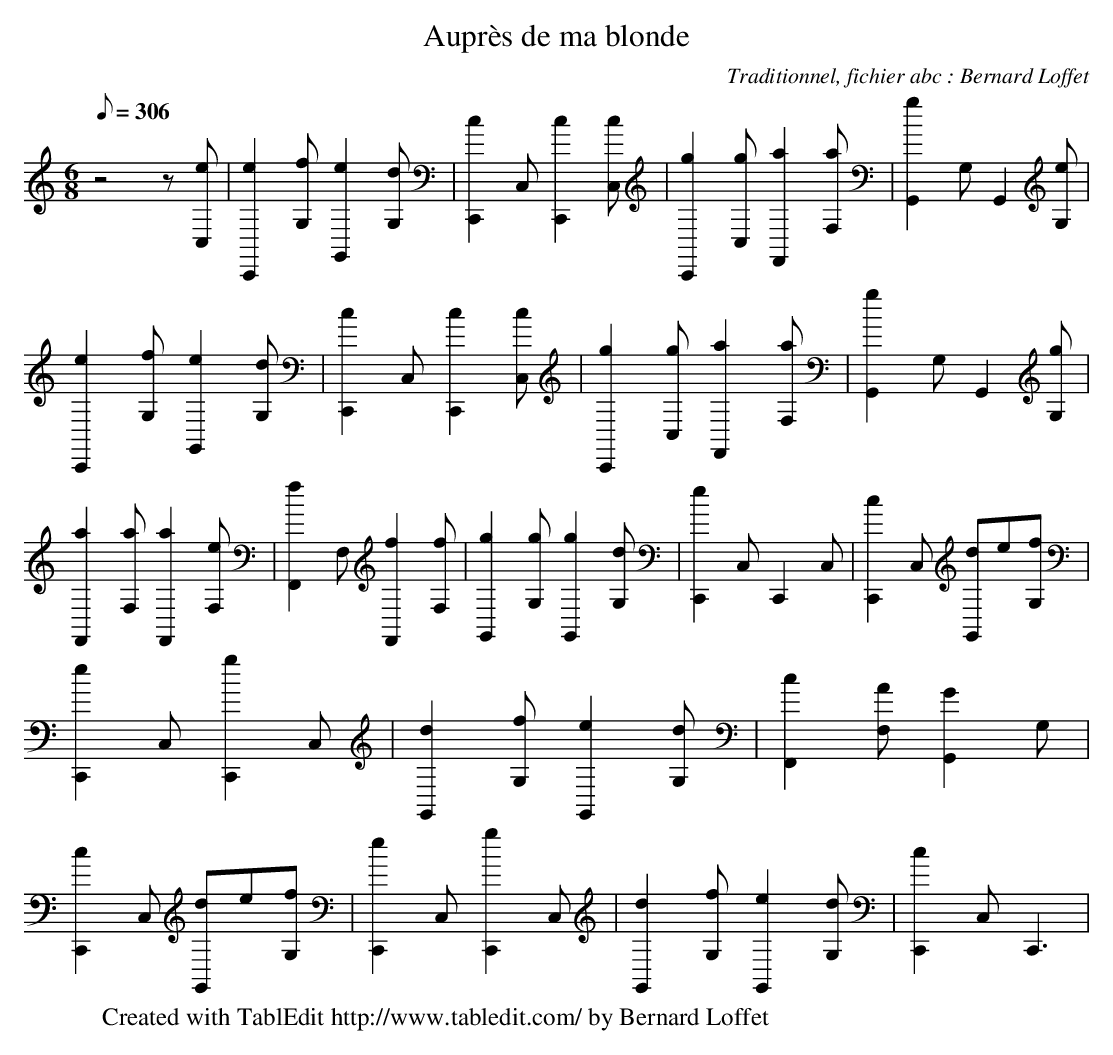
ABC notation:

X:1
T:Auprès de ma blonde
C:Traditionnel, fichier abc : Bernard Loffet
L:1/8
Q:306
M:6/8
K:C
 z4z[eC,] | [e2C,,2][fG,] [e2G,,2][dG,] | [c2C,,2]C, [c2C,,2][cC,] | [g2C,,2][gC,] [a2F,,2][aF,] | \
 [g2G,,2]G, G,,2[eG,] | [e2C,,2][fG,] [e2G,,2][dG,] | [c2C,,2]C, [c2C,,2][cC,] | [g2C,,2][gC,] [a2F,,2][aF,] | \
 [g2G,,2]G, G,,2[gG,] | [a2F,,2][aF,] [a2F,,2][eF,] | [f2F,,2]F, [f2F,,2][fF,] | [g2G,,2][gG,] [g2G,,2][dG,] | \
 [e2C,,2]C, C,,2C, | [c2C,,2]C, [dG,,]e[fG,] | [e2C,,2]C, [g2C,,2]C, | [d2G,,2][fG,] [e2G,,2][dG,] | \
 [c2F,,2][AF,] [G2G,,2]G, | [c2C,,2]C, [dG,,]e[fG,] | [e2C,,2]C, [g2C,,2]C, | [d2G,,2][fG,] [e2G,,2][dG,] | \
 [c2C,,2]C, C,,3 | \
W:Created with TablEdit http://www.tabledit.com/ by Bernard Loffet
